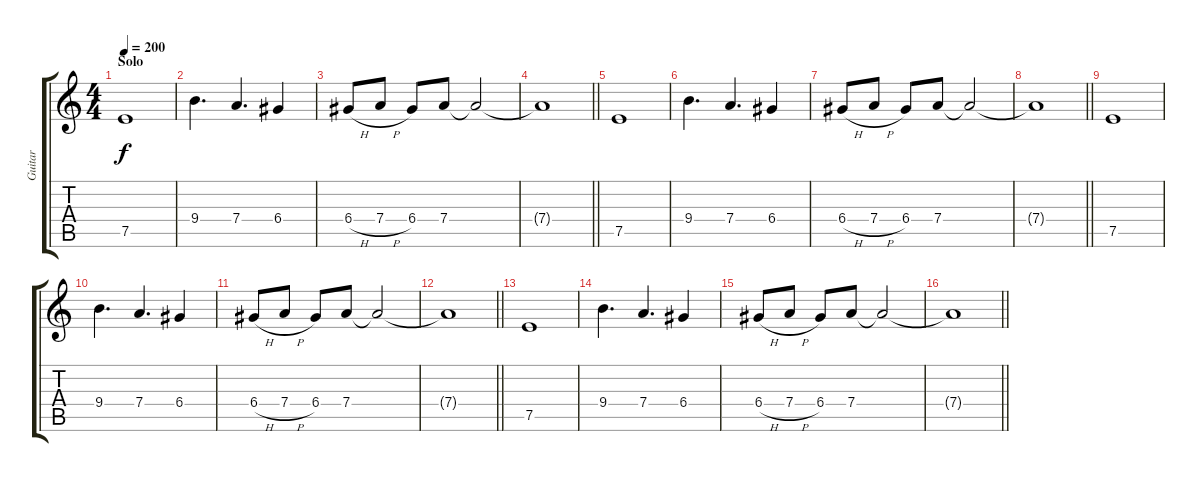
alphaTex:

\track ("Guitar" "Guitar") {instrument distortionguitar}
\staff {score tabs}
\tuning (E4 B3 G3 D3 A2 E2) {hide}
\ts (4 4)
\section ("" "Solo")
\tempo 200
\clef g2
\ks c
7.5.1{dy f} |
9.4.4{d} 7.4.4{d} 6.4.4 |
6.4{h}.8 7.4{h}.8 6.4.8 7.4.8 7.4{t}.2 |
\barLineRight lightlight
7.4{t}.1 |
7.5.1 |
9.4.4{d} 7.4.4{d} 6.4.4 |
6.4{h}.8 7.4{h}.8 6.4.8 7.4.8 7.4{t}.2 |
\barLineRight lightlight
7.4{t}.1 |
7.5.1 |
9.4.4{d} 7.4.4{d} 6.4.4 |
6.4{h}.8 7.4{h}.8 6.4.8 7.4.8 7.4{t}.2 |
\barLineRight lightlight
7.4{t}.1 |
7.5.1 |
9.4.4{d} 7.4.4{d} 6.4.4 |
6.4{h}.8 7.4{h}.8 6.4.8 7.4.8 7.4{t}.2 |
\barLineRight lightlight
7.4{t}.1
